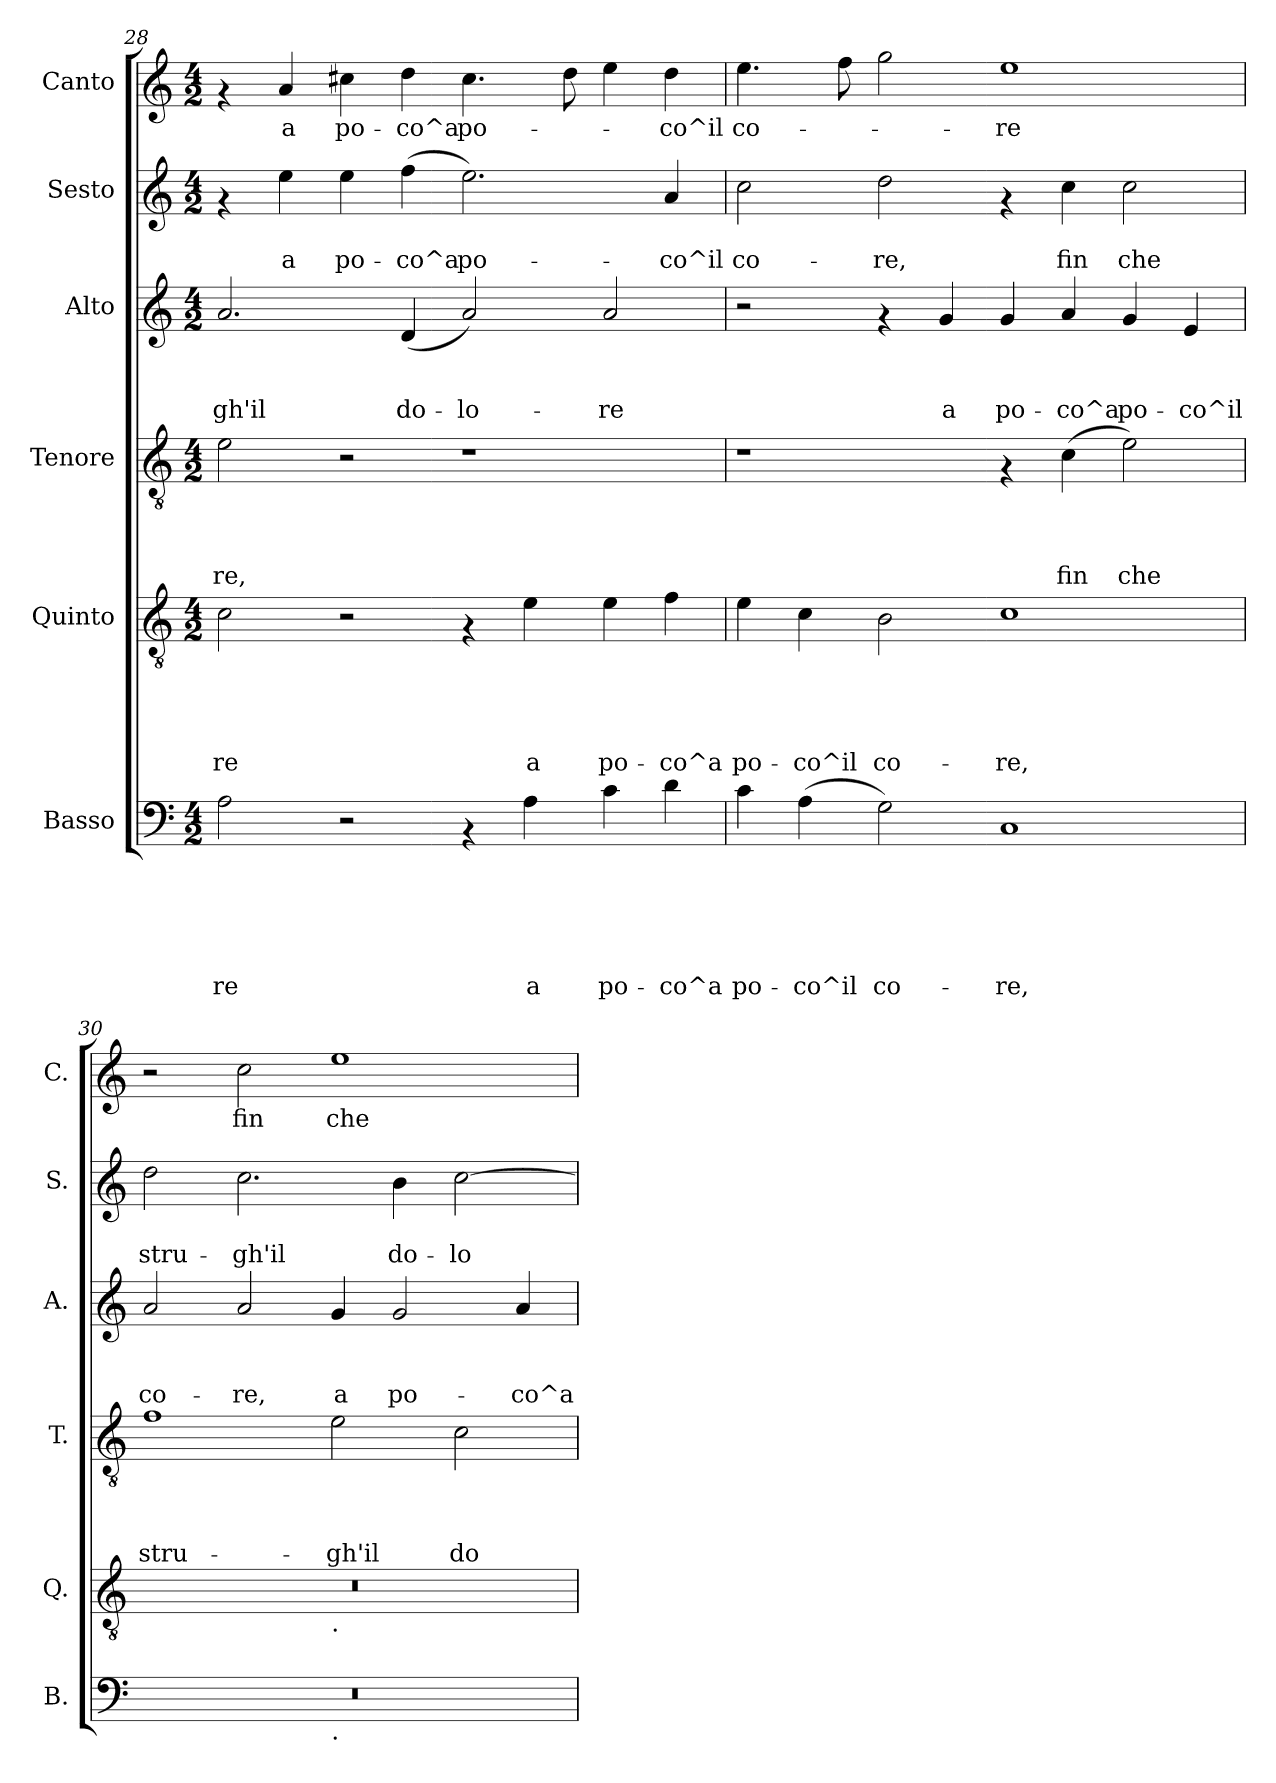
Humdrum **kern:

**kern	**text	**text	**text	**text	**text	**text	**kern	**text	**text	**text	**text	**text	**kern	**text	**text	**text	**text	**kern	**text	**text	**text	**kern	**text	**text	**kern	**text
*part6	*part6	*part6	*part6	*part6	*part6	*part6	*part5	*part5	*part5	*part5	*part5	*part5	*part4	*part4	*part4	*part4	*part4	*part3	*part3	*part3	*part3	*part2	*part2	*part2	*part1	*part1
*staff6	*staff6	*staff6	*staff6	*staff6	*staff6	*staff6	*staff5	*staff5	*staff5	*staff5	*staff5	*staff5	*staff4	*staff4	*staff4	*staff4	*staff4	*staff3	*staff3	*staff3	*staff3	*staff2	*staff2	*staff2	*staff1	*staff1
*I"Basso	*	*	*	*	*	*	*I"Quinto	*	*	*	*	*	*I"Tenore	*	*	*	*	*I"Alto	*	*	*	*I"Sesto	*	*	*I"Canto	*
*I'B.	*	*	*	*	*	*	*I'Q.	*	*	*	*	*	*I'T.	*	*	*	*	*I'A.	*	*	*	*I'S.	*	*	*I'C.	*
*clefF4	*	*	*	*	*	*	*clefGv2	*	*	*	*	*	*clefGv2	*	*	*	*	*clefG2	*	*	*	*clefG2	*	*	*clefG2	*
*k[]	*	*	*	*	*	*	*k[]	*	*	*	*	*	*k[]	*	*	*	*	*k[]	*	*	*	*k[]	*	*	*k[]	*
*C:	*	*	*	*	*	*	*C:	*	*	*	*	*	*C:	*	*	*	*	*C:	*	*	*	*C:	*	*	*C:	*
*M4/2	*	*	*	*	*	*	*M4/2	*	*	*	*	*	*M4/2	*	*	*	*	*M4/2	*	*	*	*M4/2	*	*	*M4/2	*
=28	=28	=28	=28	=28	=28	=28	=28	=28	=28	=28	=28	=28	=28	=28	=28	=28	=28	=28	=28	=28	=28	=28	=28	=28	=28	=28
!	!	!	!	!	!	!LO:LY:b	!	!	!	!	!	!LO:LY:b	!	!	!	!	!LO:LY:b	!	!	!	!LO:LY:b	!	!	!	!	!
2A\	.	.	.	.	.	-re	2c\	.	.	.	.	-re	2e\	.	.	.	-re,	2.a/	.	.	-gh'il	4rf	.	.	4rf	.
!	!	!	!	!	!	!	!	!	!	!	!	!	!	!	!	!	!	!	!	!	!	!	!	!LO:LY:b	!	!LO:LY:b
.	.	.	.	.	.	.	.	.	.	.	.	.	.	.	.	.	.	.	.	.	.	4ee\	.	a	4a/	a
!	!	!	!	!	!	!	!	!	!	!	!	!	!	!	!	!	!	!	!	!	!	!	!	!LO:LY:b	!	!LO:LY:b
2r	.	.	.	.	.	.	2r	.	.	.	.	.	2r	.	.	.	.	.	.	.	.	4ee\	.	po-	4cc#X\	po-
!	!	!	!	!	!	!	!	!	!	!	!	!	!	!	!	!	!	!	!	!	!LO:LY:b	!	!	!LO:LY:b	!	!LO:LY:b
.	.	.	.	.	.	.	.	.	.	.	.	.	.	.	.	.	.	(4d/	.	.	do-	(>4ff\	.	-co^a	4dd\	-co^a
!	!	!	!	!	!	!	!	!	!	!	!	!	!	!	!	!	!	!	!	!	!LO:LY:b	!	!	!LO:LY:b	!	!LO:LY:b
4rAA	.	.	.	.	.	.	4rF	.	.	.	.	.	1r	.	.	.	.	2a/)	.	.	-lo-	2.ee\)	.	po-	4.cc#\	po-
!	!	!	!	!	!	!LO:LY:b	!	!	!	!	!	!LO:LY:b	!	!	!	!	!	!	!	!	!	!	!	!	!	!
4A\	.	.	.	.	.	a	4e\	.	.	.	.	a	.	.	.	.	.	.	.	.	.	.	.	.	.	.
.	.	.	.	.	.	.	.	.	.	.	.	.	.	.	.	.	.	.	.	.	.	.	.	.	8dd\	.
!	!	!	!	!	!	!LO:LY:b	!	!	!	!	!	!LO:LY:b	!	!	!	!	!	!	!	!	!LO:LY:b	!	!	!	!	!
4c\	.	.	.	.	.	po-	4e\	.	.	.	.	po-	.	.	.	.	.	2a/	.	.	-re	.	.	.	4ee\	.
!	!	!	!	!	!	!LO:LY:b	!	!	!	!	!	!LO:LY:b	!	!	!	!	!	!	!	!	!	!	!	!LO:LY:b	!	!LO:LY:b
4d\	.	.	.	.	.	-co^a	4f\	.	.	.	.	-co^a	.	.	.	.	.	.	.	.	.	4a/	.	-co^il	4dd\	-co^il
=29	=29	=29	=29	=29	=29	=29	=29	=29	=29	=29	=29	=29	=29	=29	=29	=29	=29	=29	=29	=29	=29	=29	=29	=29	=29	=29
!	!	!	!	!	!	!LO:LY:b	!	!	!	!	!	!LO:LY:b	!	!	!	!	!	!	!	!	!	!	!	!LO:LY:b	!	!LO:LY:b
4c\	.	.	.	.	.	po-	4e\	.	.	.	.	po-	1r	.	.	.	.	2r	.	.	.	2cc\	.	co-	4.ee\	co-
!	!	!	!	!	!	!LO:LY:b	!	!	!	!	!	!LO:LY:b	!	!	!	!	!	!	!	!	!	!	!	!	!	!
(<4A\	.	.	.	.	.	-co^il	4c\	.	.	.	.	-co^il	.	.	.	.	.	.	.	.	.	.	.	.	.	.
.	.	.	.	.	.	.	.	.	.	.	.	.	.	.	.	.	.	.	.	.	.	.	.	.	8ff\	.
!	!	!	!	!	!	!LO:LY:b	!	!	!	!	!	!LO:LY:b	!	!	!	!	!	!	!	!	!	!	!	!LO:LY:b	!	!
2G\)	.	.	.	.	.	co-	2B\	.	.	.	.	co-	.	.	.	.	.	4rf	.	.	.	2dd\	.	-re,	2gg\	.
!	!	!	!	!	!	!	!	!	!	!	!	!	!	!	!	!	!	!	!	!	!LO:LY:b	!	!	!	!	!
.	.	.	.	.	.	.	.	.	.	.	.	.	.	.	.	.	.	4g/	.	.	a	.	.	.	.	.
!	!	!	!	!	!	!LO:LY:b	!	!	!	!	!	!LO:LY:b	!	!	!	!	!	!	!	!	!LO:LY:b	!	!	!	!	!LO:LY:b
1C	.	.	.	.	.	-re,	1c	.	.	.	.	-re,	4rF	.	.	.	.	4g/	.	.	po-	4rf	.	.	1ee	-re
!	!	!	!	!	!	!	!	!	!	!	!	!	!	!	!	!	!LO:LY:b	!	!	!	!LO:LY:b	!	!	!LO:LY:b	!	!
.	.	.	.	.	.	.	.	.	.	.	.	.	(>4c\	.	.	.	fin	4a/	.	.	-co^a	4cc\	.	fin	.	.
!	!	!	!	!	!	!	!	!	!	!	!	!	!	!	!	!	!LO:LY:b	!	!	!	!LO:LY:b	!	!	!LO:LY:b	!	!
.	.	.	.	.	.	.	.	.	.	.	.	.	2e\)	.	.	.	che	4g/	.	.	po-	2cc\	.	che	.	.
!	!	!	!	!	!	!	!	!	!	!	!	!	!	!	!	!	!	!	!	!	!LO:LY:b	!	!	!	!	!
.	.	.	.	.	.	.	.	.	.	.	.	.	.	.	.	.	.	4e/	.	.	-co^il	.	.	.	.	.
!!LO:LB:g=z
=30	=30	=30	=30	=30	=30	=30	=30	=30	=30	=30	=30	=30	=30	=30	=30	=30	=30	=30	=30	=30	=30	=30	=30	=30	=30	=30
!	!	!	!	!	!	!	!	!	!	!	!	!	!	!	!	!	!LO:LY:b	!	!	!	!LO:LY:b	!	!	!LO:LY:b	!	!
*^	*	*	*	*	*	*	*^	*	*	*	*	*	*	*	*	*	*	*	*	*	*	*	*	*	*	*
0r	1ryy	.	.	.	.	.	.	0r	1ryy	.	.	.	.	.	1f	.	.	.	stru-	2a/	.	.	co-	2dd\	.	stru-	2r	.
!	!	!	!	!	!	!	!	!	!	!	!	!	!	!	!	!	!	!	!	!	!	!	!LO:LY:b	!	!	!LO:LY:b	!	!LO:LY:b
.	.	.	.	.	.	.	.	.	.	.	.	.	.	.	.	.	.	.	.	2a/	.	.	-re,	2.cc\	.	-gh'il	2cc\	fin
!	!	!	!	!	!	!	!	!	!LO:TX:b:t=.	!	!	!	!	!	!	!	!	!	!	!	!	!	!	!	!	!	!	!
!	!LO:TX:b:t=.	!	!	!	!	!	!	!	!	!	!	!	!	!	!	!	!	!	!	!	!	!	!	!	!	!	!	!
!	!	!	!	!	!	!	!	!	!	!	!	!	!	!	!	!	!	!	!LO:LY:b	!	!	!	!LO:LY:b	!	!	!	!	!LO:LY:b
.	1ryy	.	.	.	.	.	.	.	1ryy	.	.	.	.	.	2e\	.	.	.	-gh'il	4g/	.	.	a	.	.	.	1ee	che
!	!	!	!	!	!	!	!	!	!	!	!	!	!	!	!	!	!	!	!	!	!	!	!LO:LY:b	!	!	!LO:LY:b	!	!
.	.	.	.	.	.	.	.	.	.	.	.	.	.	.	.	.	.	.	.	2g/	.	.	po-	4b\	.	do-	.	.
!	!	!	!	!	!	!	!	!	!	!	!	!	!	!	!	!	!	!	!LO:LY:b	!	!	!	!	!	!	!LO:LY:b	!	!
.	.	.	.	.	.	.	.	.	.	.	.	.	.	.	2c\	.	.	.	do-	.	.	.	.	[>2cc\	.	-lo-	.	.
!	!	!	!	!	!	!	!	!	!	!	!	!	!	!	!	!	!	!	!	!	!	!	!LO:LY:b	!	!	!	!	!
.	.	.	.	.	.	.	.	.	.	.	.	.	.	.	.	.	.	.	.	4a/	.	.	-co^a	.	.	.	.	.
*v	*v	*	*	*	*	*	*	*	*	*	*	*	*	*	*	*	*	*	*	*	*	*	*	*	*	*	*	*
*	*	*	*	*	*	*	*v	*v	*	*	*	*	*	*	*	*	*	*	*	*	*	*	*	*	*	*	*
=	=	=	=	=	=	=	=	=	=	=	=	=	=	=	=	=	=	=	=	=	=	=	=	=	=	=
*-	*-	*-	*-	*-	*-	*-	*-	*-	*-	*-	*-	*-	*-	*-	*-	*-	*-	*-	*-	*-	*-	*-	*-	*-	*-	*-
